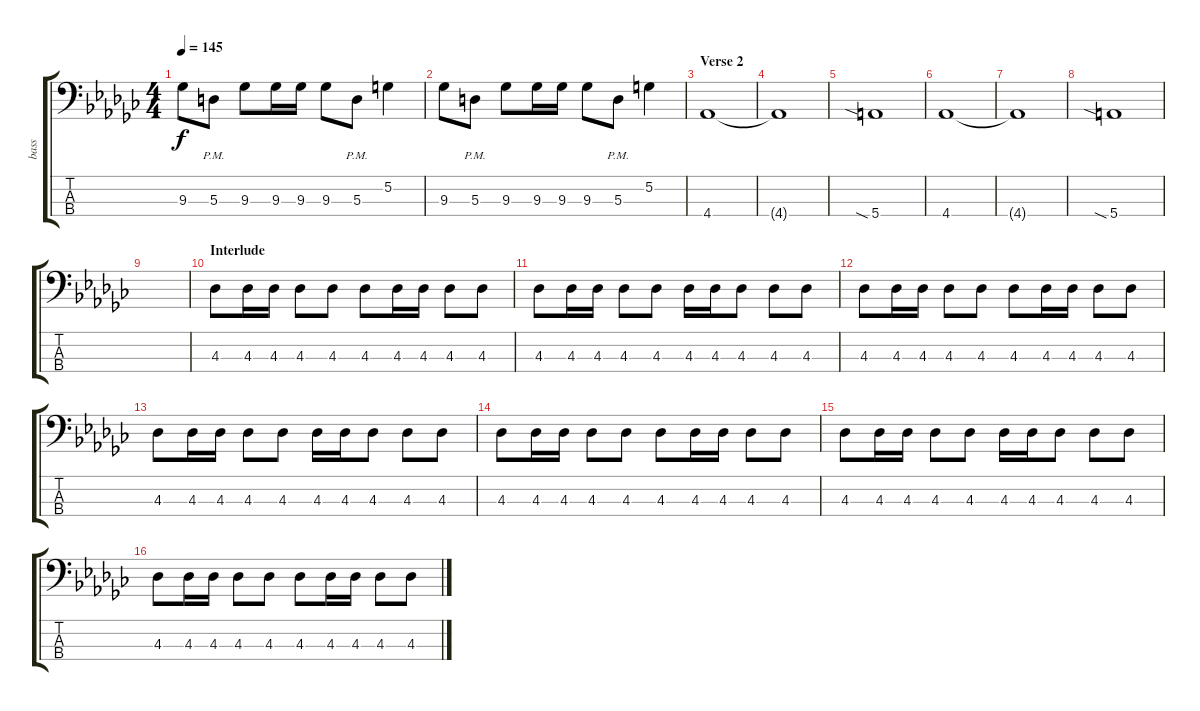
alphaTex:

\track ("bass" "bass") {instrument slapbass2}
\staff {score tabs}
\tuning (G2 D2 A1 E1) {hide}
\ts (4 4)
\tempo 145
\clef f4
\ks gb
9.3.8{dy f} 5.3{pm}.8 9.3.8 9.3.16 9.3.16 9.3.8 5.3{pm}.8 5.2.4 |
9.3.8 5.3{pm}.8 9.3.8 9.3.16 9.3.16 9.3.8 5.3{pm}.8 5.2.4 |
\section ("" "Verse 2")
4.4.1{instrument electricbassfinger} |
4.4{t}.1 |
5.4{sia}.1 |
4.4.1 |
4.4{t}.1 |
5.4{sia}.1 |
|
\section ("" "Interlude")
4.3.8{instrument slapbass2} 4.3.16 4.3.16 4.3.8 4.3.8 4.3.8 4.3.16 4.3.16 4.3.8 4.3.8 |
4.3.8 4.3.16 4.3.16 4.3.8 4.3.8 4.3.16 4.3.16 4.3.8 4.3.8 4.3.8 |
4.3.8 4.3.16 4.3.16 4.3.8 4.3.8 4.3.8 4.3.16 4.3.16 4.3.8 4.3.8 |
4.3.8 4.3.16 4.3.16 4.3.8 4.3.8 4.3.16 4.3.16 4.3.8 4.3.8 4.3.8 |
4.3.8 4.3.16 4.3.16 4.3.8 4.3.8 4.3.8 4.3.16 4.3.16 4.3.8 4.3.8 |
4.3.8 4.3.16 4.3.16 4.3.8 4.3.8 4.3.16 4.3.16 4.3.8 4.3.8 4.3.8 |
4.3.8 4.3.16 4.3.16 4.3.8 4.3.8 4.3.8 4.3.16 4.3.16 4.3.8 4.3.8
